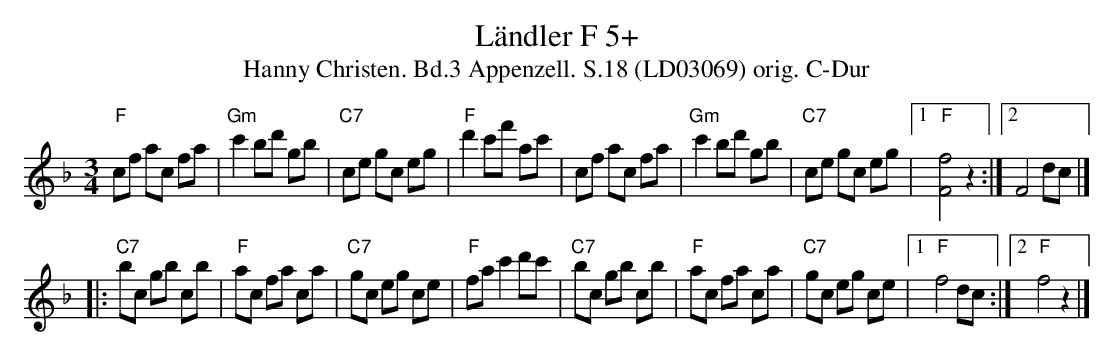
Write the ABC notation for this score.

X:1
T:Ländler F 5+
T:Hanny Christen. Bd.3 Appenzell. S.18 (LD03069) orig. C-Dur
M:3/4
L:1/8
K:Fmaj
"F"cf ac fa | "Gm"c'2 bd' gb | "C7"ce gc eg | "F"d'2 c'f' ac' | cf ac fa | "Gm"c'2 bd' gb | "C7"ce gc eg |1 "F"[Ff]4 z2 :|2 F4 dc |]
|: "C7"bc gb cb | "F"ac fa ca | "C7"gc eg ce | "F"fa c'2 d'c' | "C7"bc gb cb | "F"ac fa ca | "C7"gc eg ce |1 "F"f4 dc :|2 "F"f4 z2 |]
